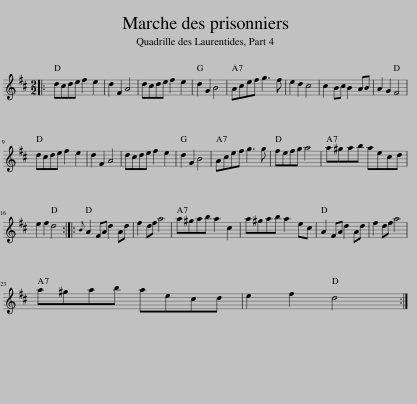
X:1
L:1/8
M:2/2
I:linebreak $
K:D
V:1 treble
V:1
|: dcde f2 e2 | d2 F2 A4 | dcde f2 e2 | d2 G2 B4 | Acef g3 f | %5
 e2 d2 c4 | c2 Bc B2 AB | A2 G2 F4 |$ dcde f2 e2 | d2 F2 A4 | %10
 dcde f2 e2 | d2 G2 B4 | Acef g3 g | fefg a4 | a^gab aecd |$ %15
 e2 f2 d4 ::{B} A2 FA d2 Ad | f2 df a4 | a^gab a2 c2 | a^gab a2 ec | %20
 A2 FA d2 Ad | f2 df a4 |$ a^gab aecd | e2 f2 d4 :| %24
